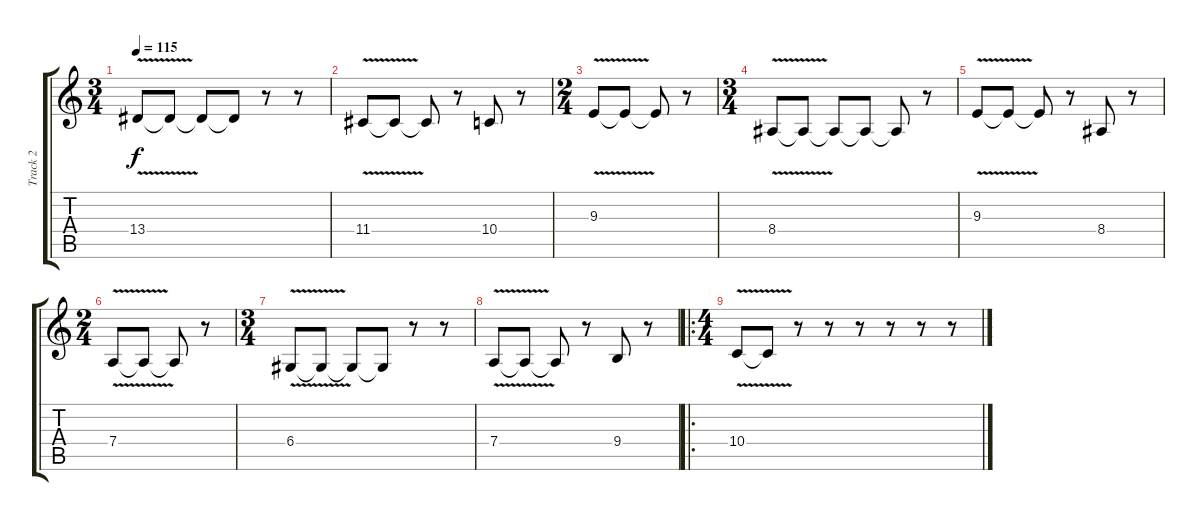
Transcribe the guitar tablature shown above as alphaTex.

\track ("Track 2" "Track 2") {instrument trombone}
\staff {score tabs}
\tuning (E4 B3 G3 D3 A2 E2) {hide}
\ts (3 4)
\tempo 115
\clef g2
\ks c
13.4{v}.8{dy f} 13.4{t}.8 13.4{t}.8 13.4{t}.8 r.8 r.8 |
11.4{v}.8 11.4{t}.8 11.4{t}.8 r.8 10.4.8 r.8 |
\ts (2 4)
9.3{v}.8 9.3{t}.8 9.3{t}.8 r.8 |
\ts (3 4)
8.4{v}.8 8.4{t}.8 8.4{t}.8 8.4{t}.8 8.4{t}.8 r.8 |
9.3{v}.8 9.3{t}.8 9.3{t}.8 r.8 8.4.8 r.8 |
\ts (2 4)
7.4{v}.8 7.4{t}.8 7.4{t}.8 r.8 |
\ts (3 4)
6.4{v}.8 6.4{t}.8 6.4{t}.8 6.4{t}.8 r.8 r.8 |
7.4{v}.8 7.4{t}.8 7.4{t}.8 r.8 9.4.8 r.8 |
\ro
\ts (4 4)
10.4{v}.8 10.4{t}.8 r.8 r.8 r.8 r.8 r.8 r.8
